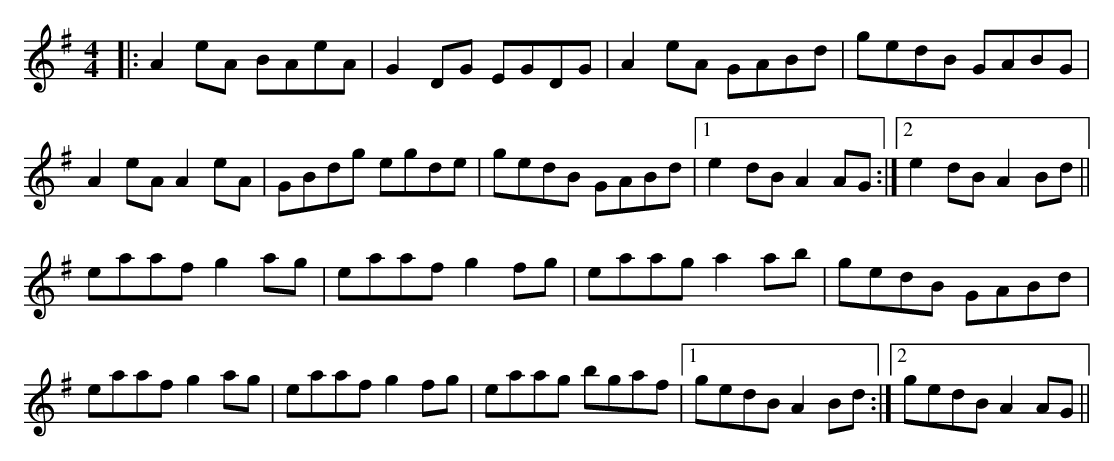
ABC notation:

X:1
M:4/4
K:Ador
|:A2eA BAeA|G2DG EGDG|A2eA GABd|gedB GABG|
A2eA A2eA|GBdg egde|gedB GABd|1 e2dB A2AG:|2 e2dB A2Bd||
eaaf g2ag|eaaf g2fg|eaag a2ab|gedB GABd|
eaaf g2ag|eaaf g2fg|eaag bgaf|1 gedB A2Bd:|2 gedB A2AG||
